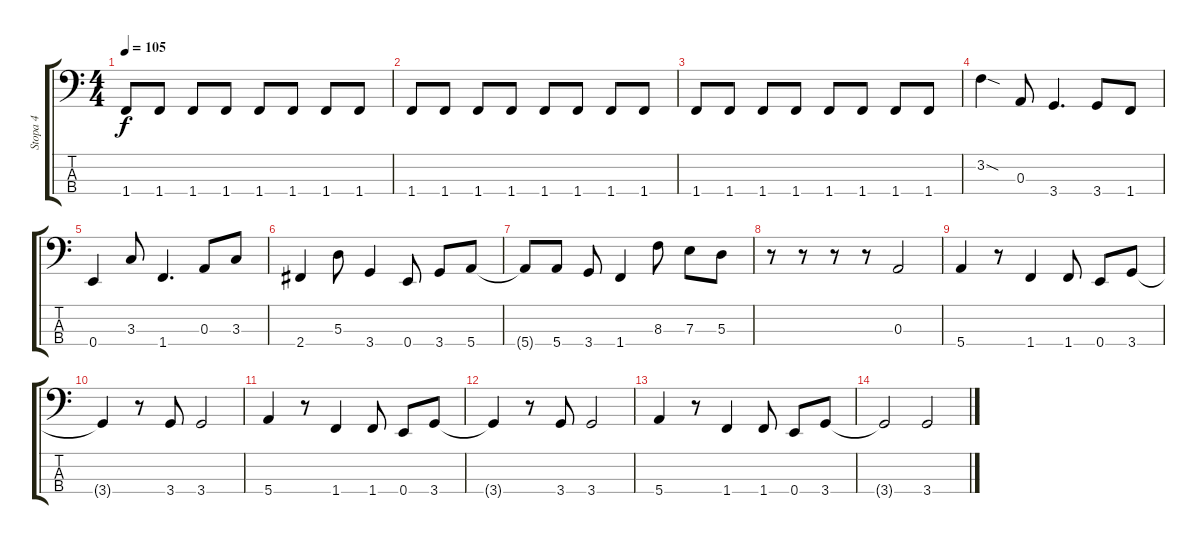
\track ("Stopa 4" "Stopa 4") {instrument electricbassfinger}
\staff {score tabs}
\tuning (G2 D2 A1 E1) {hide}
\ts (4 4)
\tempo 105
\clef f4
\ks c
1.4.8{dy f} 1.4.8 1.4.8 1.4.8 1.4.8 1.4.8 1.4.8 1.4.8 |
1.4.8 1.4.8 1.4.8 1.4.8 1.4.8 1.4.8 1.4.8 1.4.8 |
1.4.8 1.4.8 1.4.8 1.4.8 1.4.8 1.4.8 1.4.8 1.4.8 |
3.2{sod}.4 0.3.8 3.4.4{d} 3.4.8 1.4.8 |
0.4.4 3.3.8 1.4.4{d} 0.3.8 3.3.8 |
2.4.4 5.3.8 3.4.4 0.4.8 3.4.8 5.4.8 |
5.4{t}.8 5.4.8 3.4.8 1.4.4 8.3.8 7.3.8 5.3.8 |
r.8 r.8 r.8 r.8 0.3.2 |
5.4.4 r.8 1.4.4 1.4.8 0.4.8 3.4.8 |
3.4{t}.4 r.8 3.4.8 3.4.2 |
5.4.4 r.8 1.4.4 1.4.8 0.4.8 3.4.8 |
3.4{t}.4 r.8 3.4.8 3.4.2 |
5.4.4 r.8 1.4.4 1.4.8 0.4.8 3.4.8 |
3.4{t}.2 3.4.2
